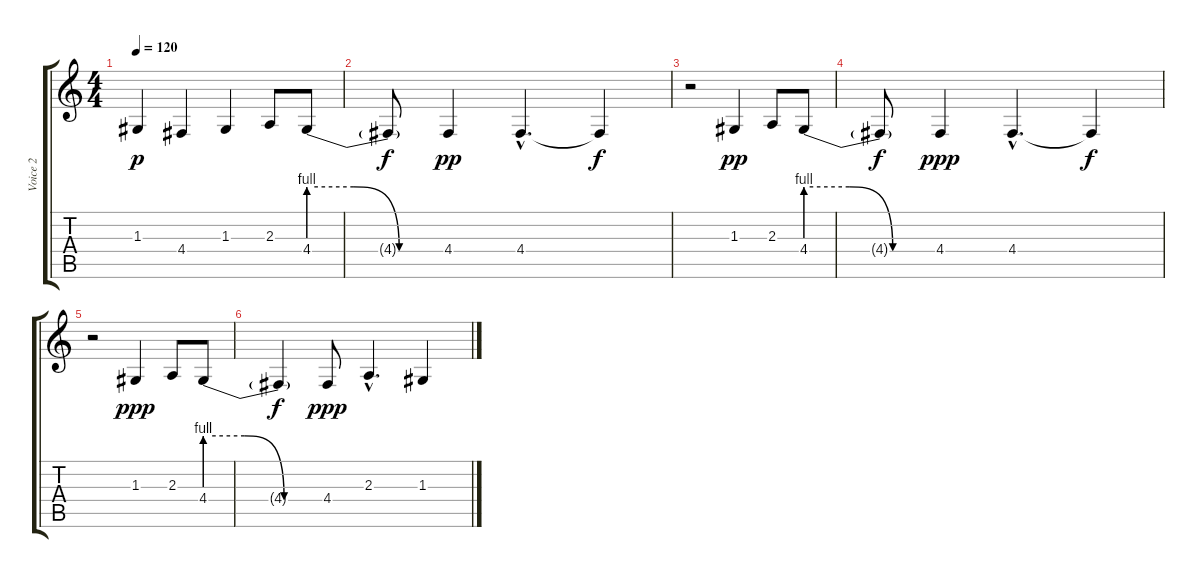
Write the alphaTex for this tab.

\track ("Voice 2          I" "Voice 2   ") {instrument englishhorn}
\staff {score tabs}
\tuning (E4 B3 G3 D3 A2 E2) {hide}
\ts (4 4)
\tempo 120
\clef g2
\ks c
1.3.4{dy p} 4.4.4 1.3.4 2.3.8 4.4{be (custom 0 4 20 4 40 0 60 0)}.8 |
4.4{t}.8{dy f} 4.4.4{dy pp} 4.4{hac}.4{d} 4.4{t}.4{dy f} |
r.2 1.3.4{dy pp} 2.3.8 4.4{be (custom 0 4 20 4 40 0 60 0)}.8 |
4.4{t}.8{dy f} 4.4.4{dy ppp} 4.4{hac}.4{d} 4.4{t}.4{dy f} |
r.2 1.3.4{dy ppp} 2.3.8 4.4{be (custom 0 4 20 4 40 0 60 0)}.8 |
4.4{t}.4{dy f} 4.4.8{dy ppp} 2.3{hac}.4{d} 1.3.4
